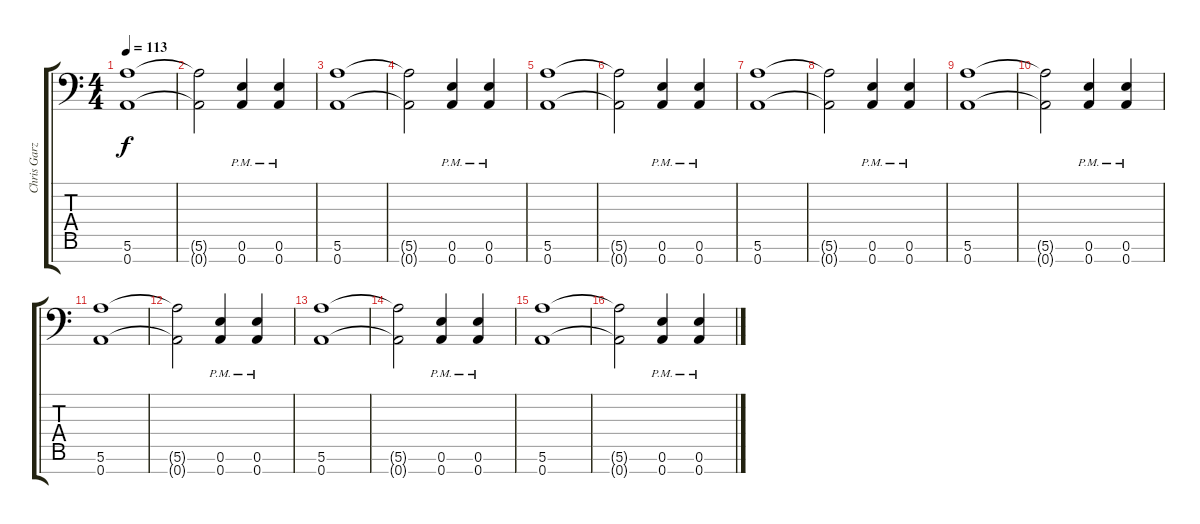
\track ("Chris Garza" "Chris Garz") {instrument distortionguitar}
\staff {score tabs}
\tuning (E4 B3 G3 D3 A2 E2 A1) {hide}
\ts (4 4)
\tempo 113
\clef f4
\ks c
(5.6 0.7).1{dy f} |
(5.6{t} 0.7{t}).2 (0.6{pm} 0.7{pm}).4 (0.6{pm} 0.7{pm}).4 |
(5.6 0.7).1 |
(5.6{t} 0.7{t}).2 (0.6{pm} 0.7{pm}).4 (0.6{pm} 0.7{pm}).4 |
(5.6 0.7).1 |
(5.6{t} 0.7{t}).2 (0.6{pm} 0.7{pm}).4 (0.6{pm} 0.7{pm}).4 |
(5.6 0.7).1 |
(5.6{t} 0.7{t}).2 (0.6{pm} 0.7{pm}).4 (0.6{pm} 0.7{pm}).4 |
(5.6 0.7).1 |
(5.6{t} 0.7{t}).2 (0.6{pm} 0.7{pm}).4 (0.6{pm} 0.7{pm}).4 |
(5.6 0.7).1 |
(5.6{t} 0.7{t}).2 (0.6{pm} 0.7{pm}).4 (0.6{pm} 0.7{pm}).4 |
(5.6 0.7).1 |
(5.6{t} 0.7{t}).2 (0.6{pm} 0.7{pm}).4 (0.6{pm} 0.7{pm}).4 |
(5.6 0.7).1 |
(5.6{t} 0.7{t}).2 (0.6{pm} 0.7{pm}).4 (0.6{pm} 0.7{pm}).4
